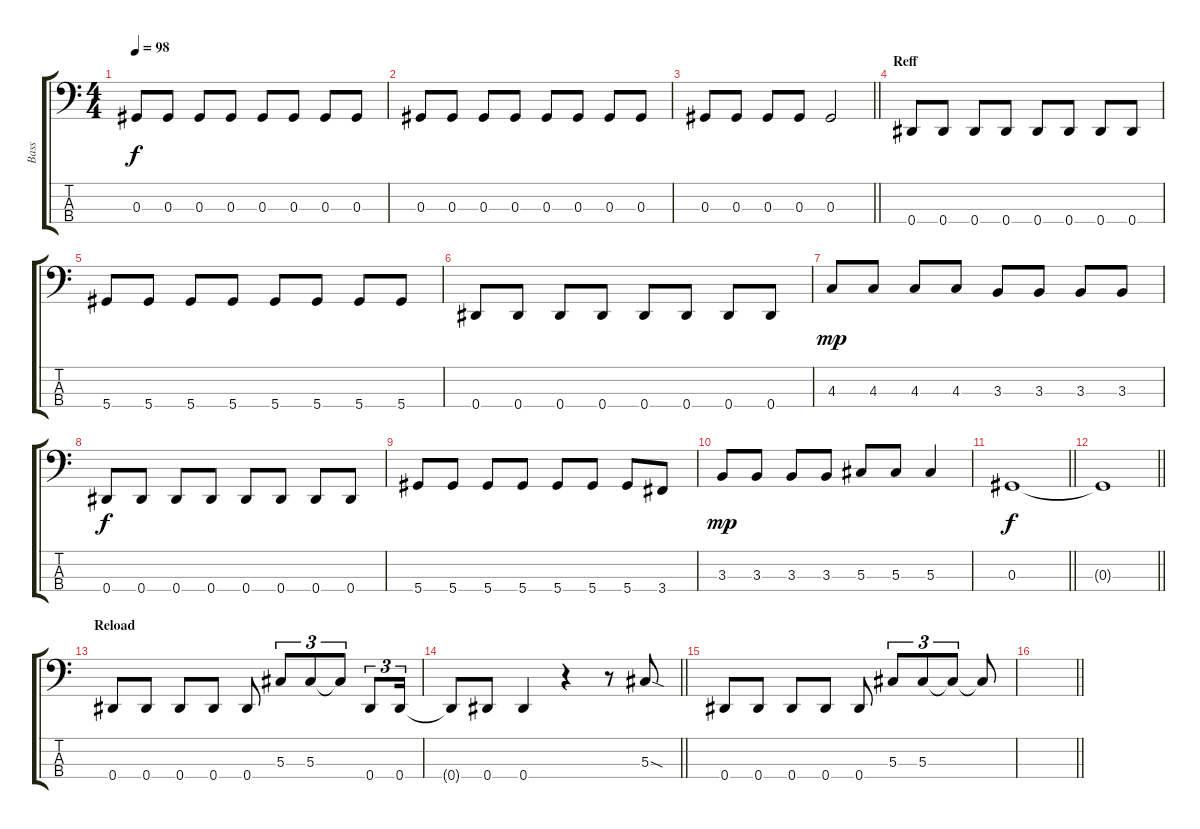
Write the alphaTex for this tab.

\track ("Bass" "Bass") {instrument electricbassfinger}
\staff {score tabs}
\tuning (Gb2 Db2 Ab1 Eb1) {hide}
\ts (4 4)
\tempo 98
\clef f4
\ks c
0.3.8{dy f} 0.3.8 0.3.8 0.3.8 0.3.8 0.3.8 0.3.8 0.3.8 |
0.3.8 0.3.8 0.3.8 0.3.8 0.3.8 0.3.8 0.3.8 0.3.8 |
\barLineRight lightlight
0.3.8 0.3.8 0.3.8 0.3.8 0.3.2 |
\section ("" "Reff")
0.4.8 0.4.8 0.4.8 0.4.8 0.4.8 0.4.8 0.4.8 0.4.8 |
5.4.8 5.4.8 5.4.8 5.4.8 5.4.8 5.4.8 5.4.8 5.4.8 |
0.4.8 0.4.8 0.4.8 0.4.8 0.4.8 0.4.8 0.4.8 0.4.8 |
4.3.8{dy mp} 4.3.8 4.3.8 4.3.8 3.3.8 3.3.8 3.3.8 3.3.8 |
0.4.8{dy f} 0.4.8 0.4.8 0.4.8 0.4.8 0.4.8 0.4.8 0.4.8 |
5.4.8 5.4.8 5.4.8 5.4.8 5.4.8 5.4.8 5.4.8 3.4.8 |
3.3.8{dy mp} 3.3.8 3.3.8 3.3.8 5.3.8 5.3.8 5.3.4 |
\barLineRight lightlight
0.3.1{dy f} |
\barLineRight lightlight
0.3{t}.1 |
\section ("" "Reload")
0.4.8 0.4.8 0.4.8 0.4.8 0.4.8 5.3.8{tu (3 2)} 5.3.8{tu (3 2)} 5.3{t}.8{tu (3 2)} 0.4.8{tu (3 2)} 0.4.16{tu (3 2)} |
\barLineRight lightlight
0.4{t}.8 0.4.8 0.4.4 r.4 r.8 5.3{sod}.8 |
0.4.8 0.4.8 0.4.8 0.4.8 0.4.8 5.3.8{tu (3 2)} 5.3.8{tu (3 2)} 5.3{t}.8{tu (3 2)} 5.3{t}.8 |
\barLineRight lightlight
